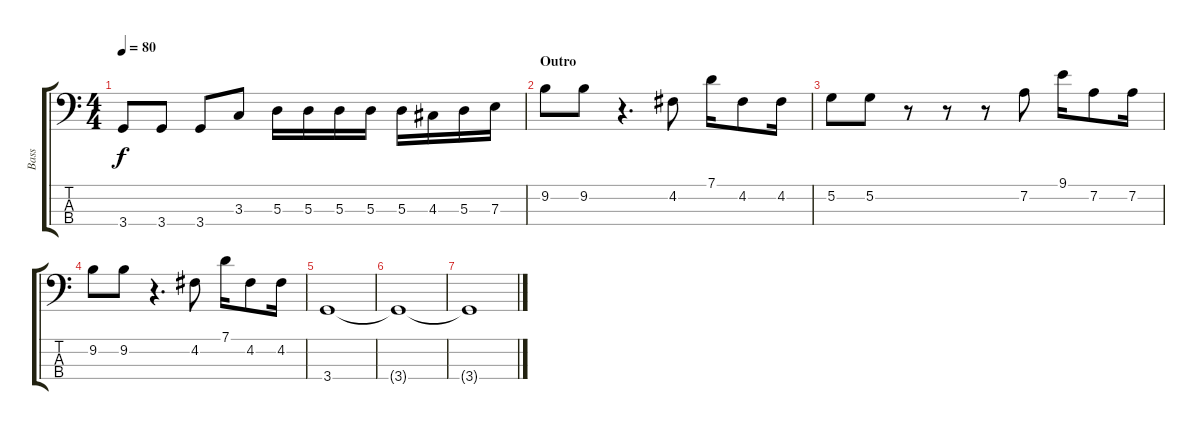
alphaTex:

\track ("Bass" "Bass") {instrument electricbasspick}
\staff {score tabs}
\tuning (G2 D2 A1 E1) {hide}
\ts (4 4)
\tempo 80
\clef f4
\ks c
3.4.8{dy f} 3.4.8 3.4.8 3.3.8 5.3.16 5.3.16 5.3.16 5.3.16 5.3.16 4.3.16 5.3.16 7.3.16 |
\section ("" "Outro")
9.2.8 9.2.8 r.4{d} 4.2.8 7.1.16 4.2.8 4.2.16 |
5.2.8 5.2.8 r.8 r.8 r.8 7.2.8 9.1.16 7.2.8 7.2.16 |
9.2.8 9.2.8 r.4{d} 4.2.8 7.1.16 4.2.8 4.2.16 |
3.4.1 |
3.4{t}.1 |
3.4{t}.1
